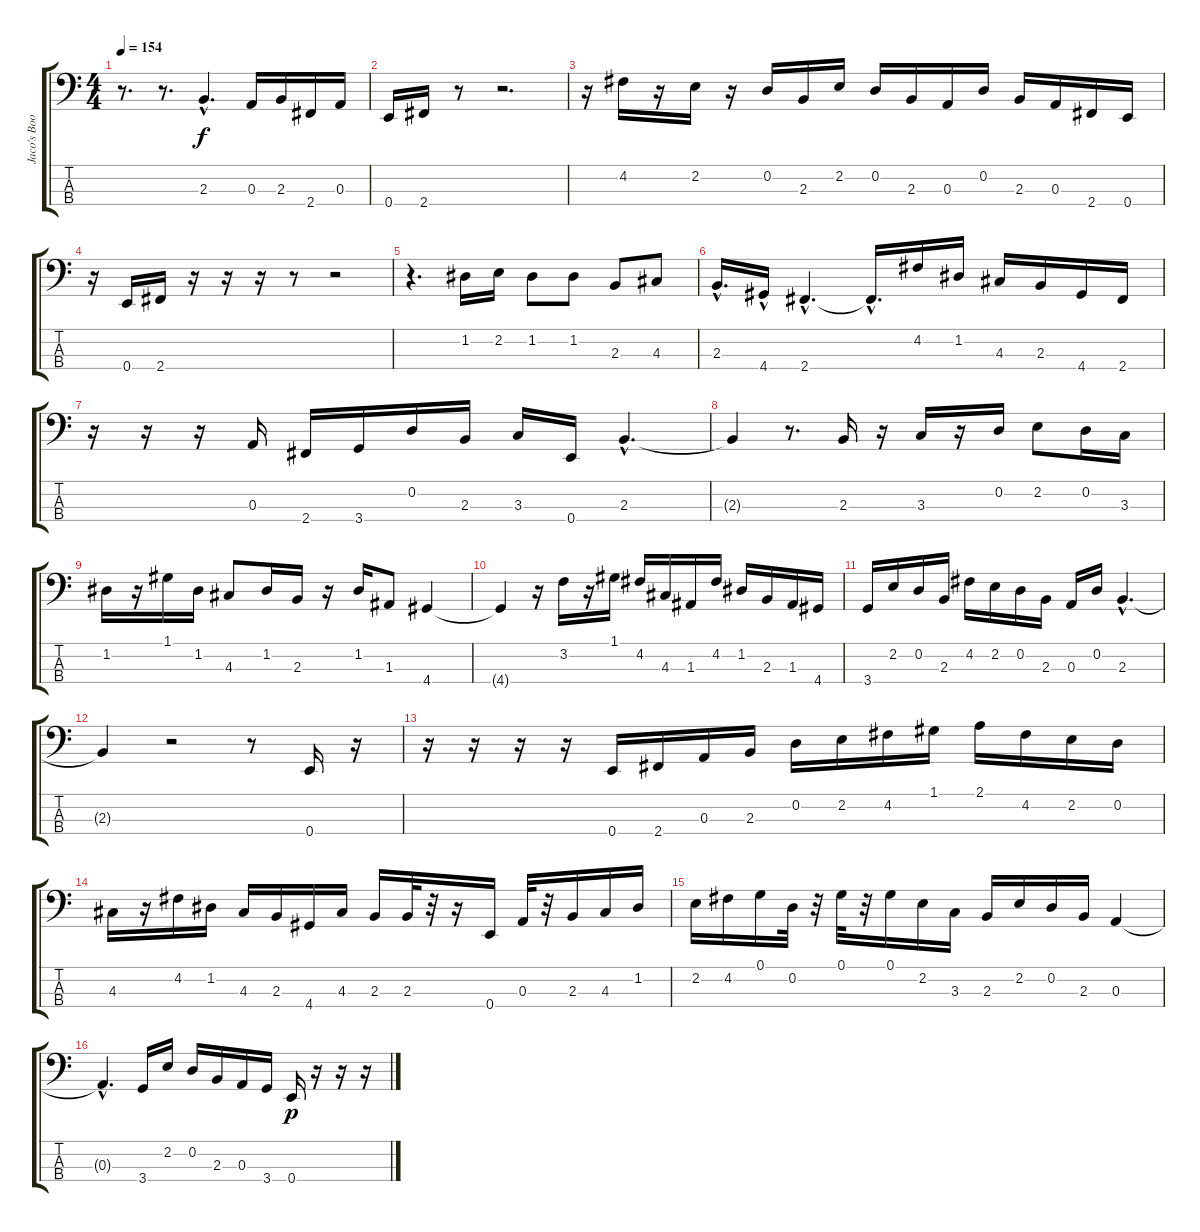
\track ("Jaco's Booster 2" "Jaco's Boo") {instrument acousticguitarsteel}
\staff {score tabs}
\tuning (G2 D2 A1 E1) {hide}
\ts (4 4)
\tempo 154
\clef f4
\ks c
r.8{d dy f} r.8{d} 2.3{hac}.4{d} 0.3.16 2.3.16 2.4.16 0.3.16 |
0.4.16 2.4.16 r.8 r.2{d} |
r.16 4.2.16 r.16 2.2.16 r.16 0.2.16 2.3.16 2.2.16 0.2.16 2.3.16 0.3.16 0.2.16 2.3.16 0.3.16 2.4.16 0.4.16 |
r.16 0.4.16 2.4.16 r.16 r.16 r.16 r.8 r.2 |
r.4{d} 1.2.16 2.2.16 1.2.8 1.2.8 2.3.8 4.3.8 |
2.3{hac}.16{d} 4.4{hac}.16 2.4{hac}.4{d} 2.4{hac t}.16{d} 4.2.16 1.2.16 4.3.16 2.3.16 4.4.16 2.4.16 |
r.16 r.16 r.16 0.3.16 2.4.16 3.4.16 0.2.16 2.3.16 3.3.16 0.4.16 2.3{hac}.4{d} |
2.3{t}.4 r.8{d} 2.3.16 r.16 3.3.16 r.16 0.2.16 2.2.8 0.2.16 3.3.16 |
1.2.16 r.16 1.1.16 1.2.16 4.3.8 1.2.16 2.3.16 r.16 1.2.16 1.3.8 4.4.4 |
4.4{t}.4 r.16 3.2.16 r.16 1.1.16 4.2.16 4.3.16 1.3.16 4.2.16 1.2.16 2.3.16 1.3.16 4.4.16 |
3.4.16 2.2.16 0.2.16 2.3.16 4.2.16 2.2.16 0.2.16 2.3.16 0.3.16 0.2.16 2.3{hac}.4{d} |
2.3{t}.4 r.2 r.8 0.4.16 r.16 |
r.16 r.16 r.16 r.16 0.4.16 2.4.16 0.3.16 2.3.16 0.2.16 2.2.16 4.2.16 1.1.16 2.1.16 4.2.16 2.2.16 0.2.16 |
4.3.16 r.16 4.2.16 1.2.16 4.3.16 2.3.16 4.4.16 4.3.16 2.3.16 2.3.32 r.32 r.16 0.4.16 0.3.32 r.32 2.3.16 4.3.16 1.2.16 |
2.2.16 4.2.16 0.1.16 0.2.32 r.32 0.1.32 r.32 0.1.16 2.2.16 3.3.16 2.3.16 2.2.16 0.2.16 2.3.16 0.3.4 |
0.3{hac t}.4{d} 3.4.16 2.2.16 0.2.16 2.3.16 0.3.16 3.4.16 0.4.16{dy p} r.16 r.16 r.16
